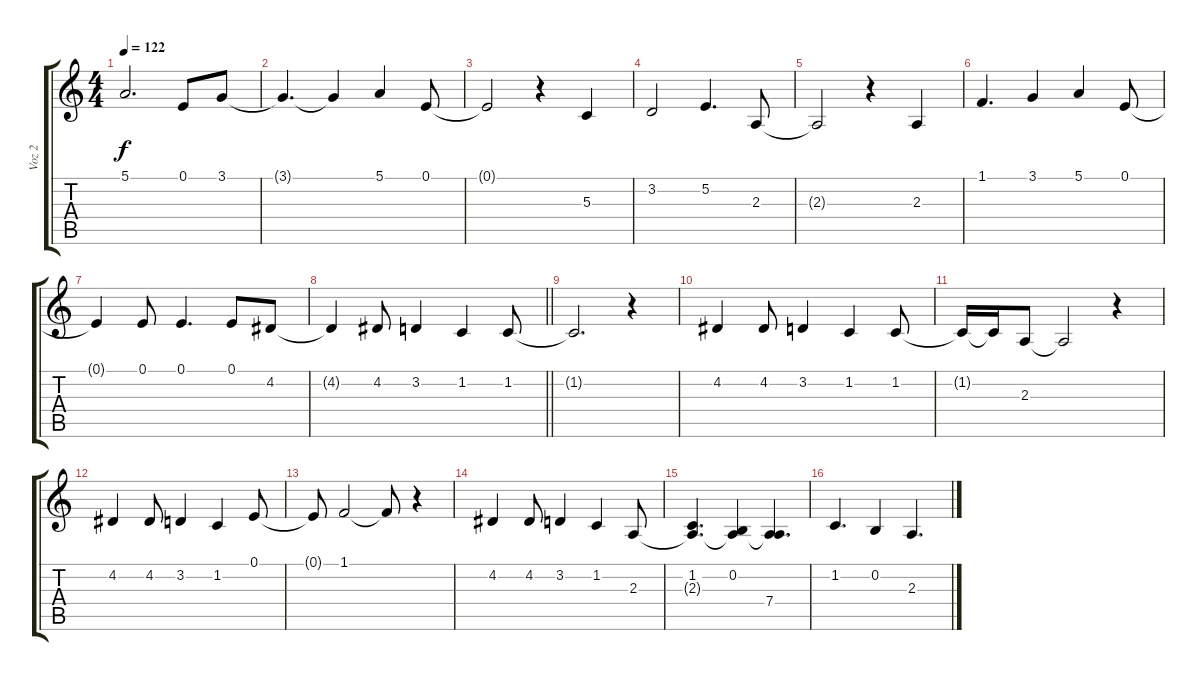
\track ("Voz 2" "Voz 2") {instrument synthvoice}
\staff {score tabs}
\tuning (E4 B3 G3 D3 A2 E2) {hide}
\ts (4 4)
\tempo 122
\clef g2
\ks c
5.1.2{d dy f} 0.1.8 3.1.8 |
3.1{t}.4{d} 3.1{t}.4 5.1.4 0.1.8 |
0.1{t}.2 r.4 5.3.4 |
3.2.2 5.2.4{d} 2.3.8 |
2.3{t}.2 r.4 2.3.4 |
1.1.4{d} 3.1.4 5.1.4 0.1.8 |
0.1{t}.4 0.1.8 0.1.4{d} 0.1.8 4.2.8 |
\barLineRight lightlight
4.2{t}.4 4.2.8 3.2.4 1.2.4 1.2.8 |
1.2{t}.2{d} r.4 |
4.2.4 4.2.8 3.2.4 1.2.4 1.2.8 |
1.2{t}.16 1.2{t}.16 2.3.8 2.3{t}.2 r.4 |
4.2.4 4.2.8 3.2.4 1.2.4 0.1.8 |
0.1{t}.8 1.1.2 1.1{t}.8 r.4 |
4.2.4 4.2.8 3.2.4 1.2.4 2.3.8 |
(1.2 2.3{t}).4{d} (0.2 2.3{t}).4 (2.3{t} 7.4).4{d} |
1.2.4{d} 0.2.4 2.3.4{d}
